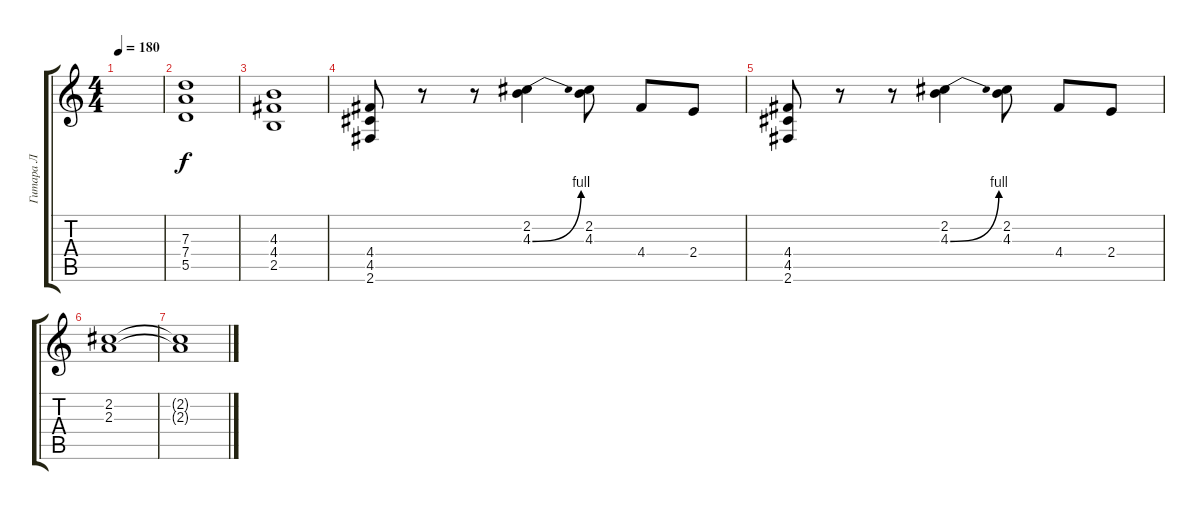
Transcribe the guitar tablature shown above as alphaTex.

\track ("Гитара Л" "Гитара Л") {instrument distortionguitar}
\staff {score tabs}
\tuning (E4 B3 G3 D3 A2 E2) {hide}
\ts (4 4)
\tempo 180
\clef g2
\ks c
|
(7.3 7.4 5.5).1 |
(4.3 4.4 2.5).1 |
(4.4 4.5 2.6).8 r.8 r.8 (2.2 4.3{be (bend 0 0 60 4)}).4 (2.2 4.3).8 4.4.8 2.4.8 |
(4.4 4.5 2.6).8 r.8 r.8 (2.2 4.3{be (bend 0 0 60 4)}).4 (2.2 4.3).8 4.4.8 2.4.8 |
(2.2 2.3).1 |
(2.2{t} 2.3{t}).1
